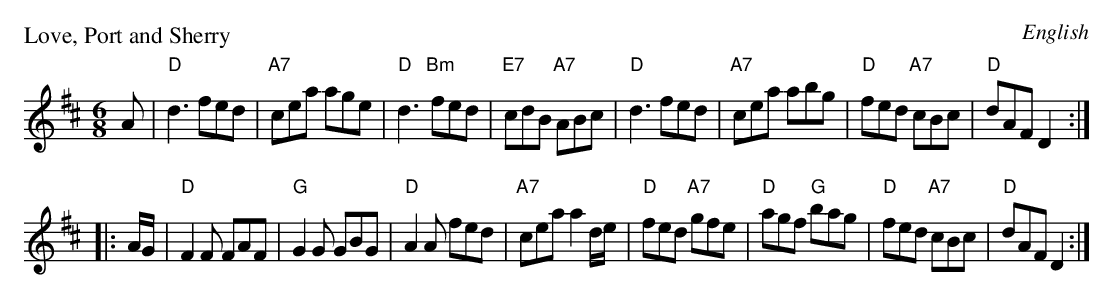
X:1
P: Love, Port and Sherry
O: English
M: 6/8
L: 1/8
K: D
A \
| "D"d3 fed | "A7"cea age | "D"d3  "Bm"fed | "E7"cdB "A7"ABc \
| "D"d3 fed | "A7"cea abg | "D"fed "A7"cBc | "D" dAF     D2 :|
|: A/G/ \
| "D"F2F     FAF | "G"G2G    GBG | "D"A2A     fed | "A7"cea a2d/e/ \
| "D"fed "A7"gfe | "D"agf "G"bag | "D"fed "A7"cBc |  "D"dAF D2    :|
